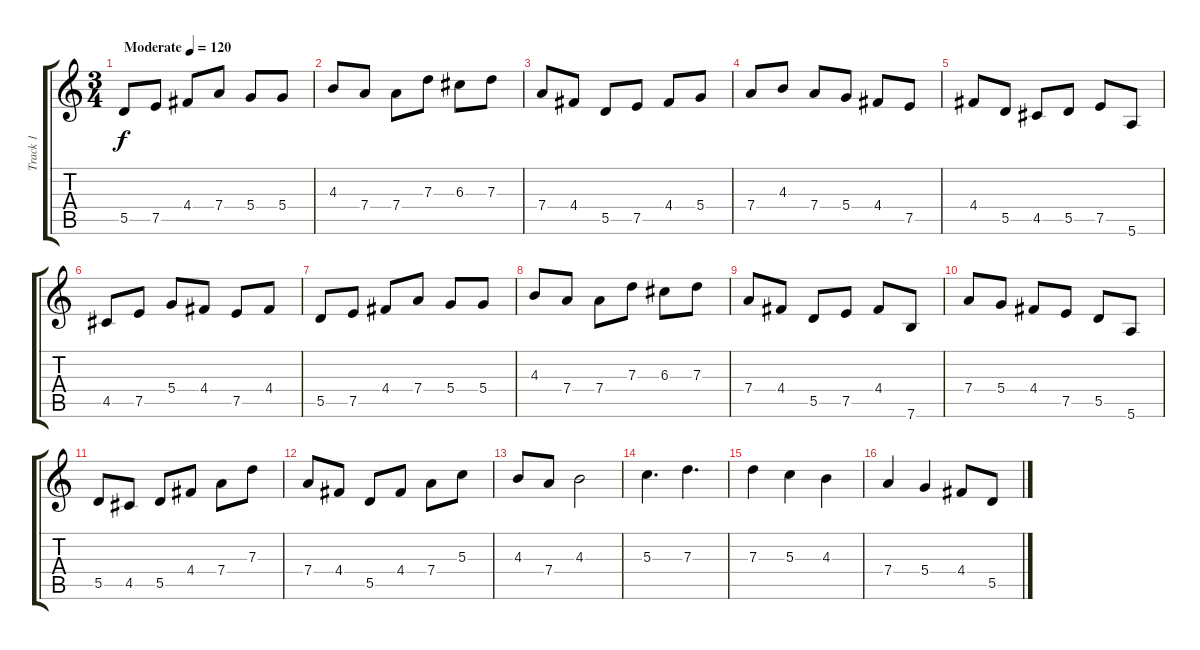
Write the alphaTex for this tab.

\track ("Track 1" "Track 1") {instrument acousticguitarnylon}
\staff {score tabs}
\tuning (E4 B3 G3 D3 A2 E2) {hide}
\ts (3 4)
\tempo (120 "Moderate")
\clef g2
\ks c
5.5.8{dy f instrument acousticguitarnylon} 7.5.8 4.4.8 7.4.8 5.4.8 5.4.8 |
4.3.8 7.4.8 7.4.8 7.3.8 6.3.8 7.3.8 |
7.4.8 4.4.8 5.5.8 7.5.8 4.4.8 5.4.8 |
7.4.8 4.3.8 7.4.8 5.4.8 4.4.8 7.5.8 |
4.4.8 5.5.8 4.5.8 5.5.8 7.5.8 5.6.8 |
4.5.8 7.5.8 5.4.8 4.4.8 7.5.8 4.4.8 |
5.5.8 7.5.8 4.4.8 7.4.8 5.4.8 5.4.8 |
4.3.8 7.4.8 7.4.8 7.3.8 6.3.8 7.3.8 |
7.4.8 4.4.8 5.5.8 7.5.8 4.4.8 7.6.8 |
7.4.8 5.4.8 4.4.8 7.5.8 5.5.8 5.6.8 |
5.5.8 4.5.8 5.5.8 4.4.8 7.4.8 7.3.8 |
7.4.8 4.4.8 5.5.8 4.4.8 7.4.8 5.3.8 |
4.3.8 7.4.8 4.3.2 |
5.3.4{d} 7.3.4{d} |
7.3.4 5.3.4 4.3.4 |
7.4.4 5.4.4 4.4.8 5.5.8
